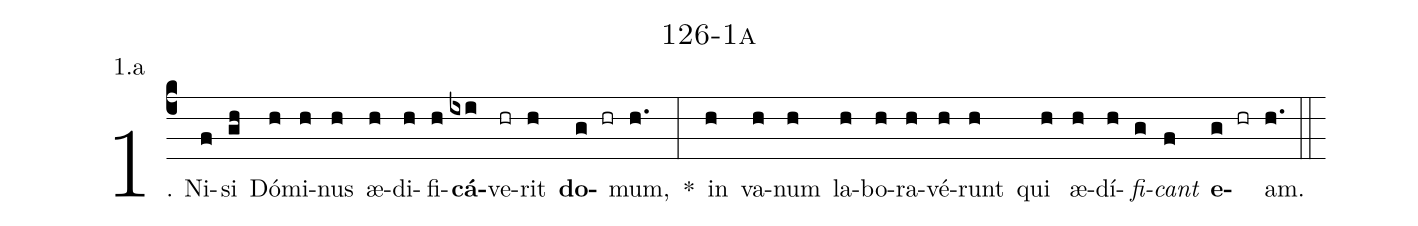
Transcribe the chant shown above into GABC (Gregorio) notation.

name: 126-1a;
annotation: 1.a;
%%
(c4)1. Ni(f)si(gh) Dó(h)mi(h)nus(h) æ(h)di(h)fi(h)<b>cá</b>(ixi)ve(hr)rit(h) <b>do</b>(g hr)mum,(h.) *(:) in(h) va(h)num(h) la(h)bo(h)ra(h)vé(h)runt(h) qui(h) æ(h)dí(h)<i>fi</i>(g)<i>cant</i>(f) <b>e</b>(g hr)am.(h.) (::)
